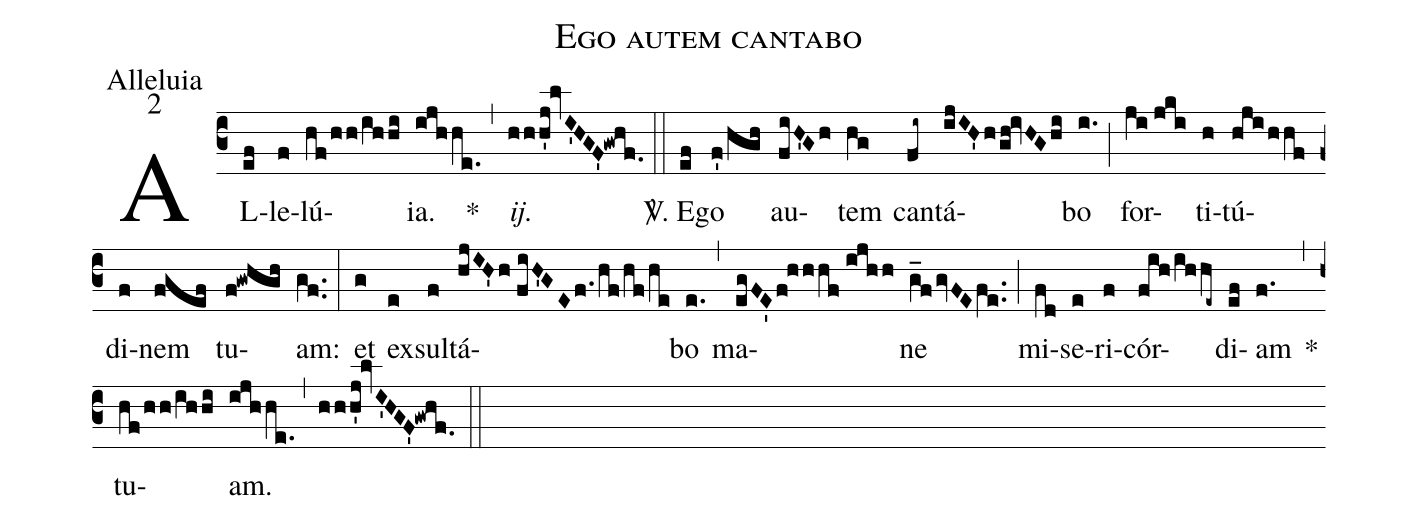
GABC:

name: Ego autem cantabo;
office-part: Alleluia;
mode: 2;
%%
(c3) AL(ef)le(f)lú(hf/hh/ihhi)ia.(ijhhe.) *(,) <i>ij.</i>(hhh'j!lvI'HGF'!gwhf.) (::)
<sp>V/</sp>. E(ef)go(f'/hgh) au(fiH'Gh)tem(hg) can(fi~)tá(ijIH'/h/gh!ivHG/hi)bo(i.) (;) for(ji//jki)ti(h)tú(hji/hhf)di(f)nem(fgef) tu(f!gwhgh)am:(gf..) (:)
et(g) ex(e)sul(f)tá(hjIH'/h//fiH'GE/f./hf/hf/he)bo(e.) (,) ma(egFE'/f!hhhf//ijhh)ne(g_f/gvFE/fe..) (;) mi(fd)se(e)ri(f)cór(fih/ihhe~)di(ef)am(f.) *(,) tu(hf/hh/ihhi)am.(ijhhe.) (,) (hhh'j!lvI'HGF'!gwhf.) (::)
